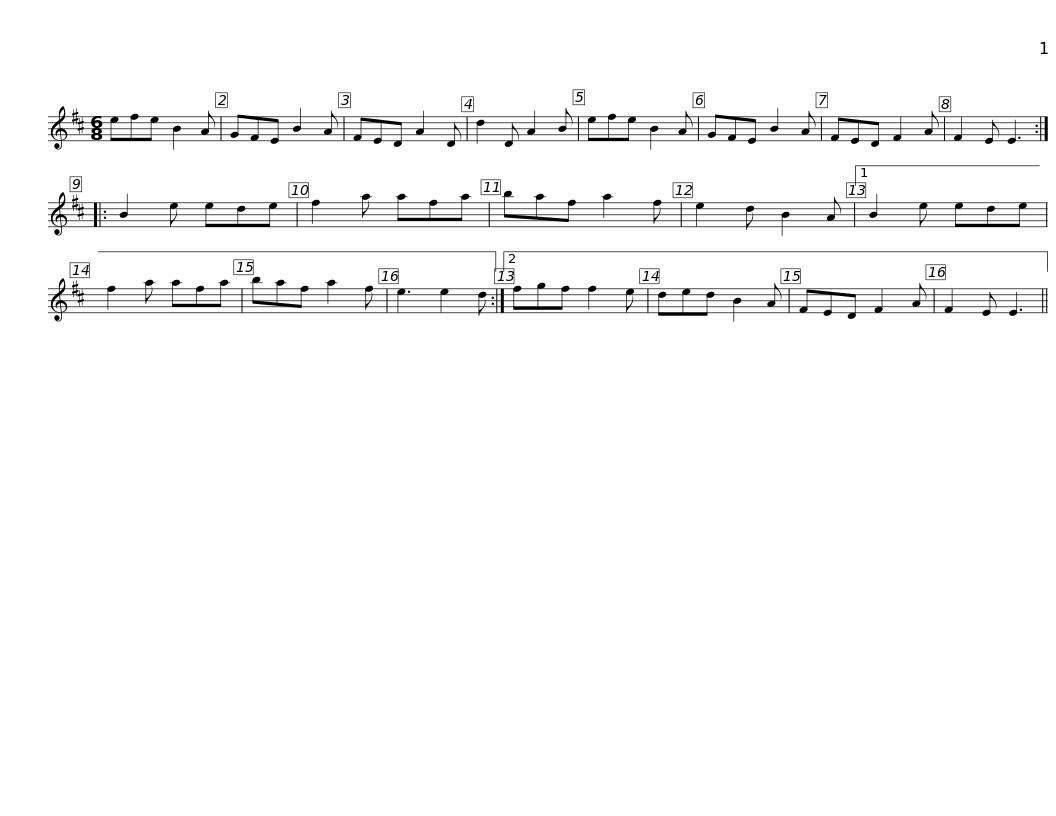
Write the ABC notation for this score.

X:1
L:1/8
M:6/8
I:linebreak $
K:D
V:1 treble
V:1
 efe B2 A | GFE B2 A | FED A2 D | d2 D A2 B | efe B2 A | %5
 GFE B2 A | FED F2 A | F2 E E3 ::$ B2 e ede | f2 a afa | %10
 baf a2 f | e2 d B2 A |1 B2 e ede | f2 a afa | baf a2 f | %15
 e3 e2 d :|2$ fgf f2 e | ded B2 A | FED F2 A | F2 E E3 || %20
